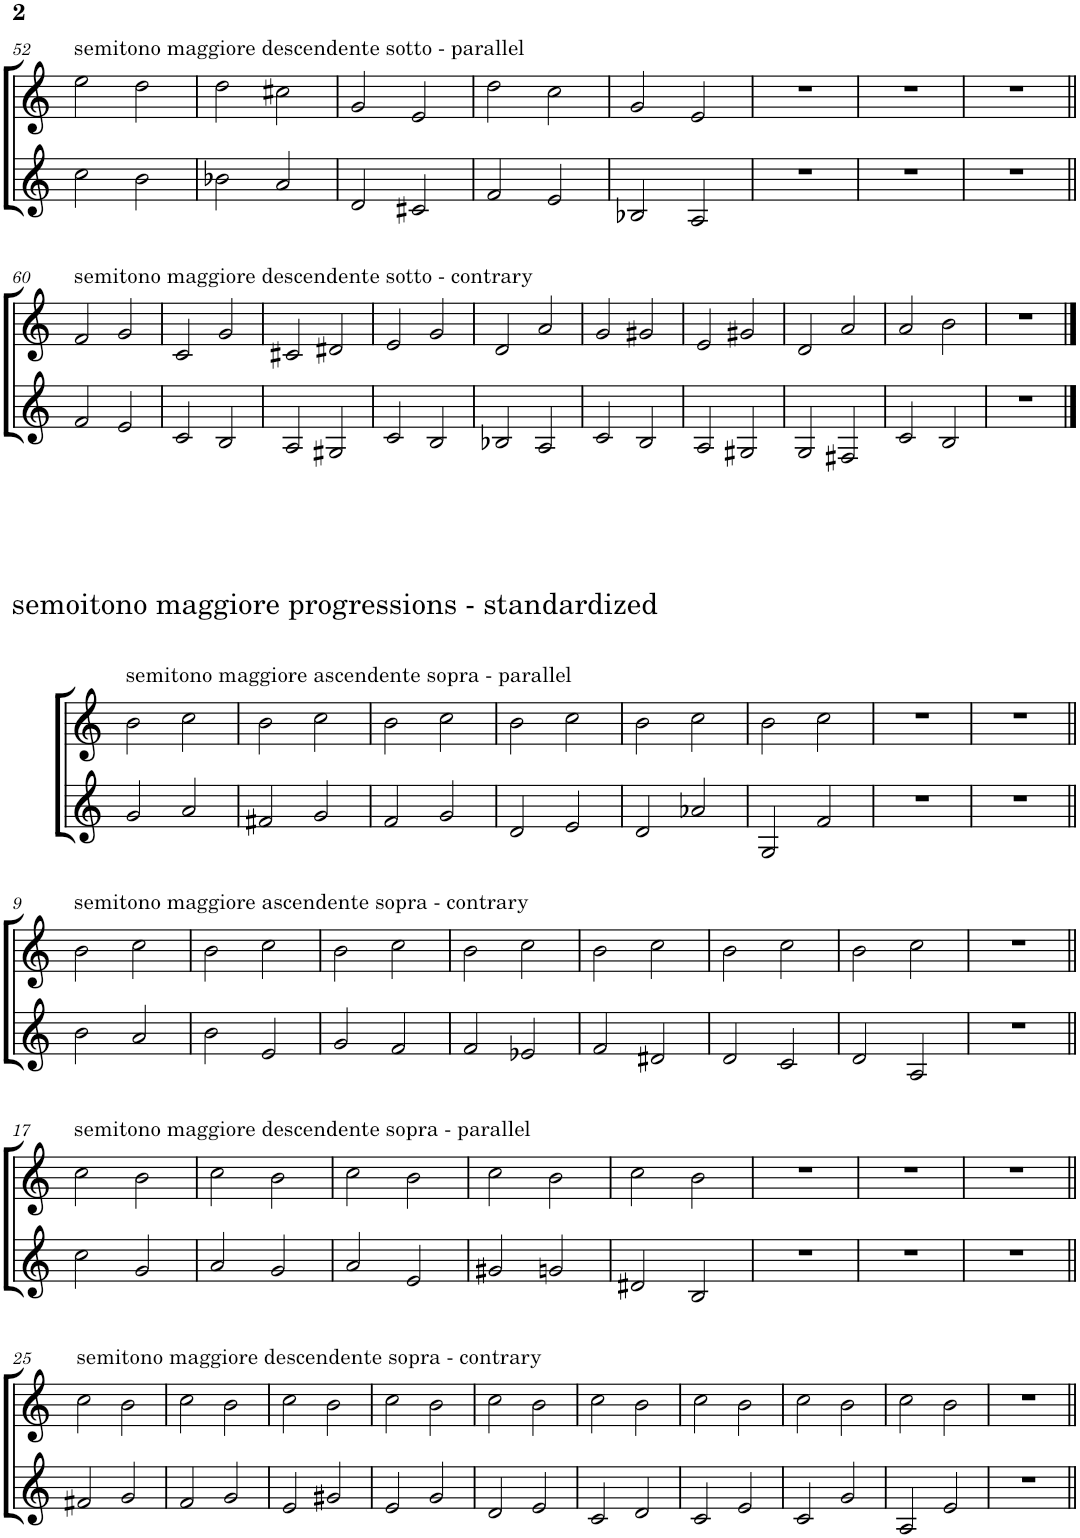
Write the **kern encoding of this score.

**kern	**kern
*part1	*part1
*staff2	*staff1
*I"Orgel	*
*I'Org.	*
!!LO:PB:g=z
*clefG2	*clefG2
*k[]	*k[]
*M4/4	*M4/4
*met(c)	*met(c)
=52	=52
!	!LO:TX:a:t=semitono maggiore descendente sotto - parallel
2cc\	2ee\
2b\	2dd\
=53	=53
2b-X\	2dd\
2a/	2cc#X\
=54	=54
2d/	2g/
2c#X/	2e/
=55	=55
2f/	2dd\
2e/	2cc\
=56	=56
2B-X/	2g/
2A/	2e/
=57	=57
1r	1r
=58	=58
1r	1r
=59	=59
1r	1r
!!LO:LB:g=z
=60||	=60||
!	!LO:TX:a:t=semitono maggiore descendente sotto - contrary
2f/	2f/
2e/	2g/
=61	=61
2c/	2c/
2B/	2g/
=62	=62
2A/	2c#X/
2G#X/	2d#X/
=63	=63
2c/	2e/
2B/	2g/
=64	=64
2B-X/	2d/
2A/	2a/
=65	=65
2c/	2g/
2B/	2g#X/
=66	=66
2A/	2e/
2G#X/	2g#X/
=67	=67
2G/	2d/
2F#X/	2a/
=68	=68
2c/	2a/
2B/	2b\
=69	=69
1r	1r
!!LO:LB:g=z
==1	==1
!	!LO:TX:a:t=semoitono maggiore progressions - standardized
!	!LO:TX:a:t=semitono maggiore ascendente sopra - parallel
!LO:TX:a:t=semoitono maggiore progressions - standardized	!
2g/	2b\
2a/	2cc\
=2	=2
2f#X/	2b\
2g/	2cc\
=3	=3
2f/	2b\
2g/	2cc\
=4	=4
2d/	2b\
2e/	2cc\
=5	=5
2d/	2b\
2a-X/	2cc\
=6	=6
2G/	2b\
2f/	2cc\
=7	=7
1r	1r
=8	=8
1r	1r
!!LO:LB:g=z
=9||	=9||
!	!LO:TX:a:t=semitono maggiore ascendente sopra - contrary
2b\	2b\
2a/	2cc\
=10	=10
2b\	2b\
2e/	2cc\
=11	=11
2g/	2b\
2f/	2cc\
=12	=12
2f/	2b\
2e-X/	2cc\
=13	=13
2f/	2b\
2d#X/	2cc\
=14	=14
2d/	2b\
2c/	2cc\
=15	=15
2d/	2b\
2A/	2cc\
=16	=16
1r	1r
!!LO:LB:g=z
=17||	=17||
!	!LO:TX:a:t=semitono maggiore descendente sopra - parallel
2cc\	2cc\
2g/	2b\
=18	=18
2a/	2cc\
2g/	2b\
=19	=19
2a/	2cc\
2e/	2b\
=20	=20
2g#X/	2cc\
2gn/	2b\
=21	=21
2d#X/	2cc\
2B/	2b\
=22	=22
1r	1r
=23	=23
1r	1r
=24	=24
1r	1r
!!LO:LB:g=z
=25||	=25||
!	!LO:TX:a:t=semitono maggiore descendente sopra - contrary
2f#X/	2cc\
2g/	2b\
=26	=26
2f/	2cc\
2g/	2b\
=27	=27
2e/	2cc\
2g#X/	2b\
=28	=28
2e/	2cc\
2g/	2b\
=29	=29
2d/	2cc\
2e/	2b\
=30	=30
2c/	2cc\
2d/	2b\
=31	=31
2c/	2cc\
2e/	2b\
=32	=32
2c/	2cc\
2g/	2b\
=33	=33
2A/	2cc\
2e/	2b\
=34	=34
1r	1r
=||	=||
*-	*-
